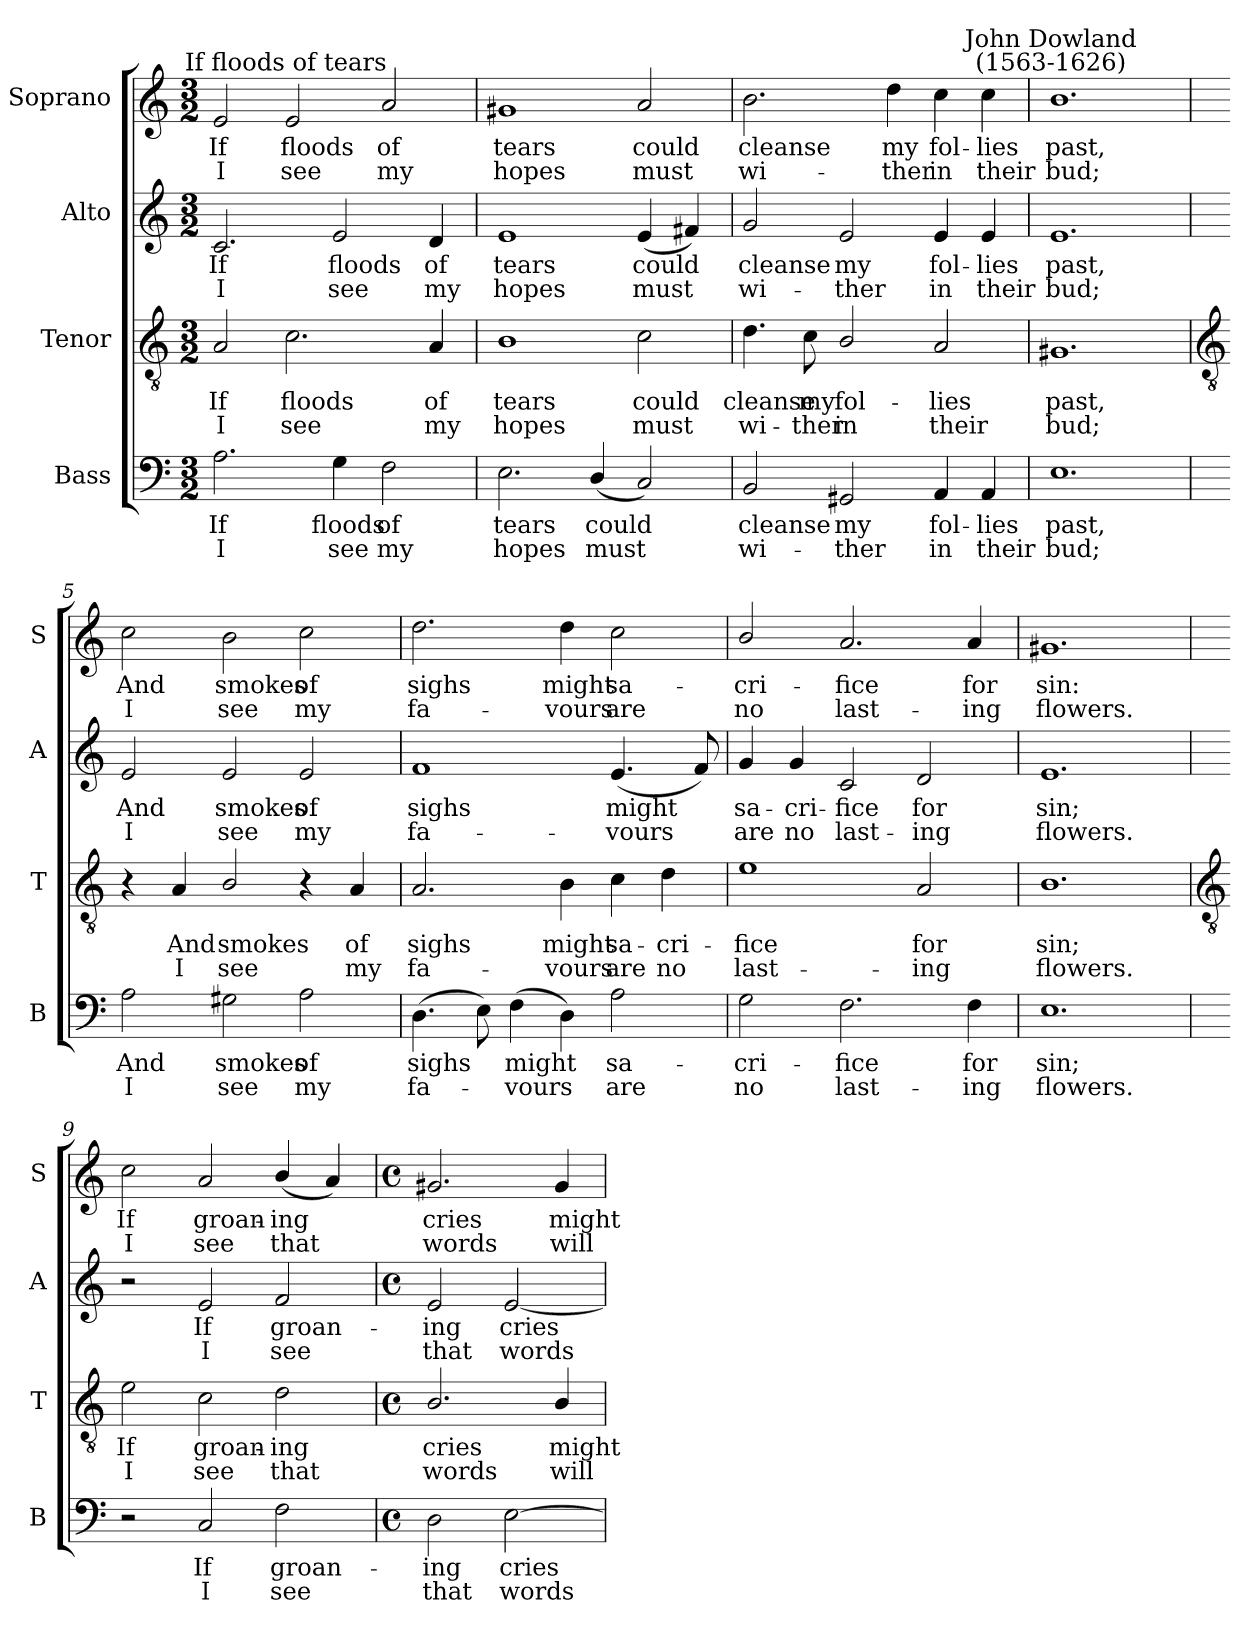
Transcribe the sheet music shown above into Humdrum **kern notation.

**kern	**text	**text	**kern	**text	**text	**kern	**text	**text	**kern	**text	**text
*part4	*part4	*part4	*part3	*part3	*part3	*part2	*part2	*part2	*part1	*part1	*part1
*staff4	*staff4	*staff4	*staff3	*staff3	*staff3	*staff2	*staff2	*staff2	*staff1	*staff1	*staff1
*I"Bass	*	*	*I"Tenor	*	*	*I"Alto	*	*	*I"Soprano	*	*
*I'B	*	*	*I'T	*	*	*I'A	*	*	*I'S	*	*
*clefF4	*	*	*clefGv2	*	*	*clefG2	*	*	*clefG2	*	*
*k[]	*	*	*k[]	*	*	*k[]	*	*	*k[]	*	*
*C:	*	*	*C:	*	*	*C:	*	*	*C:	*	*
*M3/2	*	*	*M3/2	*	*	*M3/2	*	*	*M3/2	*	*
=1	=1	=1	=1	=1	=1	=1	=1	=1	=1	=1	=1
!	!LO:LY:b	!LO:LY:b	!	!LO:LY:b	!LO:LY:b	!	!LO:LY:b	!LO:LY:b	!	!LO:LY:b	!LO:LY:b
2.A	If	I	2A	If	I	2.c	If	I	2e	If	I
!	!	!	!	!	!	!	!	!	!LO:TX:a:cj:t=If floods of tears	!	!
!	!	!	!	!LO:LY:b	!LO:LY:b	!	!	!	!	!LO:LY:b	!LO:LY:b
.	.	.	2.c	floods	see	.	.	.	2e	floods	see
!	!LO:LY:b	!LO:LY:b	!	!	!	!	!LO:LY:b	!LO:LY:b	!	!	!
4G	floods	see	.	.	.	2e	floods	see	.	.	.
!	!LO:LY:b	!LO:LY:b	!	!	!	!	!	!	!	!LO:LY:b	!LO:LY:b
2F	of	my	.	.	.	.	.	.	2a	of	my
!	!	!	!	!LO:LY:b	!LO:LY:b	!	!LO:LY:b	!LO:LY:b	!	!	!
.	.	.	4A	of	my	4d	of	my	.	.	.
=2	=2	=2	=2	=2	=2	=2	=2	=2	=2	=2	=2
!	!LO:LY:b	!LO:LY:b	!	!LO:LY:b	!LO:LY:b	!	!LO:LY:b	!LO:LY:b	!	!LO:LY:b	!LO:LY:b
2.E	tears	hopes	1B	tears	hopes	1e	tears	hopes	1g#X	tears	hopes
!	!LO:LY:b	!LO:LY:b	!	!	!	!	!	!	!	!	!
(<4D/	could	must	.	.	.	.	.	.	.	.	.
!	!	!	!	!LO:LY:b	!LO:LY:b	!	!LO:LY:b	!LO:LY:b	!	!LO:LY:b	!LO:LY:b
2C)	.	.	2c	could	must	(<4e	could	must	2a	could	must
.	.	.	.	.	.	4f#X)	.	.	.	.	.
=3	=3	=3	=3	=3	=3	=3	=3	=3	=3	=3	=3
!	!LO:LY:b	!LO:LY:b	!	!LO:LY:b	!LO:LY:b	!	!LO:LY:b	!LO:LY:b	!	!LO:LY:b	!LO:LY:b
2BB	cleanse	wi-	4.d	cleanse	wi-	2g	cleanse	wi-	2.b	cleanse	wi-
!	!	!	!	!LO:LY:b	!LO:LY:b	!	!	!	!	!	!
.	.	.	8c	-my	ther	.	.	.	.	.	.
!	!LO:LY:b	!LO:LY:b	!	!LO:LY:b	!LO:LY:b	!	!LO:LY:b	!LO:LY:b	!	!	!
2GG#X	-my	ther	2B/	fol-	-in	2e	-my	ther	.	.	.
!	!	!	!	!	!	!	!	!	!	!LO:LY:b	!LO:LY:b
.	.	.	.	.	.	.	.	.	4dd	-my	ther
!	!LO:LY:b	!LO:LY:b	!	!LO:LY:b	!LO:LY:b	!	!LO:LY:b	!LO:LY:b	!	!LO:LY:b	!LO:LY:b
4AA	fol-	-in	2A	lies	their	4e	fol-	-in	4cc	fol-	-in
!	!LO:LY:b	!LO:LY:b	!	!	!	!	!LO:LY:b	!LO:LY:b	!	!LO:LY:b	!LO:LY:b
4AA	lies	their	.	.	.	4e	lies	their	4cc	lies	their
=4	=4	=4	=4	=4	=4	=4	=4	=4	=4	=4	=4
!	!	!	!	!	!	!	!	!	!LO:TX:a:cj:t=John Dowland\n(1563-1626)	!	!
!	!LO:LY:b	!LO:LY:b	!	!LO:LY:b	!LO:LY:b	!	!LO:LY:b	!LO:LY:b	!	!LO:LY:b	!LO:LY:b
1.E	past,	bud;	1.G#X	past,	bud;	1.e	past,	bud;	1.b	past,	bud;
!!LO:LB:g=z
=5	=5	=5	=5	=5	=5	=5	=5	=5	=5	=5	=5
*	*	*	*clefGv2	*	*	*	*	*	*	*	*
!	!LO:LY:b	!LO:LY:b	!	!	!	!	!LO:LY:b	!LO:LY:b	!	!LO:LY:b	!LO:LY:b
2A	And	I	4r	.	.	2e	And	I	2cc	And	I
!	!	!	!	!LO:LY:b	!LO:LY:b	!	!	!	!	!	!
.	.	.	4A	And	I	.	.	.	.	.	.
!	!LO:LY:b	!LO:LY:b	!	!LO:LY:b	!LO:LY:b	!	!LO:LY:b	!LO:LY:b	!	!LO:LY:b	!LO:LY:b
2G#X	smokes	see	2B/	smokes	see	2e	smokes	see	2b	smokes	see
!	!LO:LY:b	!LO:LY:b	!	!	!	!	!LO:LY:b	!LO:LY:b	!	!LO:LY:b	!LO:LY:b
2A	of	my	4r	.	.	2e	of	my	2cc	of	my
!	!	!	!	!LO:LY:b	!LO:LY:b	!	!	!	!	!	!
.	.	.	4A	of	my	.	.	.	.	.	.
=6	=6	=6	=6	=6	=6	=6	=6	=6	=6	=6	=6
!	!LO:LY:b	!LO:LY:b	!	!LO:LY:b	!LO:LY:b	!	!LO:LY:b	!LO:LY:b	!	!LO:LY:b	!LO:LY:b
(>4.D	sighs	fa-	2.A	sighs	fa-	1f	sighs	fa-	2.dd	sighs	fa-
8E)	.	.	.	.	.	.	.	.	.	.	.
!	!LO:LY:b	!LO:LY:b	!	!	!	!	!	!	!	!	!
(>4F	might	vours	.	.	.	.	.	.	.	.	.
!	!	!	!	!LO:LY:b	!LO:LY:b	!	!	!	!	!LO:LY:b	!LO:LY:b
4D)	.	.	4B	-might	vours	.	.	.	4dd	-might	vours
!	!LO:LY:b	!LO:LY:b	!	!LO:LY:b	!LO:LY:b	!	!LO:LY:b	!LO:LY:b	!	!LO:LY:b	!LO:LY:b
2A	sa-	-are	4c	sa-	-are	(<4.e	-might	vours	2cc	sa-	-are
!	!	!	!	!LO:LY:b	!LO:LY:b	!	!	!	!	!	!
.	.	.	4d	cri-	-no	.	.	.	.	.	.
.	.	.	.	.	.	8f)	.	.	.	.	.
=7	=7	=7	=7	=7	=7	=7	=7	=7	=7	=7	=7
!	!LO:LY:b	!LO:LY:b	!	!LO:LY:b	!LO:LY:b	!	!LO:LY:b	!LO:LY:b	!	!LO:LY:b	!LO:LY:b
2G	cri-	-no	1e	fice	last-	4g	sa-	-are	2b/	cri-	-no
!	!	!	!	!	!	!	!LO:LY:b	!LO:LY:b	!	!	!
.	.	.	.	.	.	4g	cri-	-no	.	.	.
!	!LO:LY:b	!LO:LY:b	!	!	!	!	!LO:LY:b	!LO:LY:b	!	!LO:LY:b	!LO:LY:b
2.F	fice	last-	.	.	.	2c	fice	last-	2.a	fice	last-
!	!	!	!	!LO:LY:b	!LO:LY:b	!	!LO:LY:b	!LO:LY:b	!	!	!
.	.	.	2A	-for	ing	2d	-for	ing	.	.	.
!	!LO:LY:b	!LO:LY:b	!	!	!	!	!	!	!	!LO:LY:b	!LO:LY:b
4F	-for	ing	.	.	.	.	.	.	4a	-for	ing
=8	=8	=8	=8	=8	=8	=8	=8	=8	=8	=8	=8
!	!LO:LY:b	!LO:LY:b	!	!LO:LY:b	!LO:LY:b	!	!LO:LY:b	!LO:LY:b	!	!LO:LY:b	!LO:LY:b
1.E	sin;	flowers.	1.B	sin;	flowers.	1.e	sin;	flowers.	1.g#X	sin:	flowers.
!!LO:LB:g=z
=9	=9	=9	=9	=9	=9	=9	=9	=9	=9	=9	=9
*	*	*	*clefGv2	*	*	*	*	*	*	*	*
!	!	!	!	!LO:LY:b	!LO:LY:b	!	!	!	!	!LO:LY:b	!LO:LY:b
2r	.	.	2e	If	I	2r	.	.	2cc	If	I
!	!LO:LY:b	!LO:LY:b	!	!LO:LY:b	!LO:LY:b	!	!LO:LY:b	!LO:LY:b	!	!LO:LY:b	!LO:LY:b
2C	If	I	2c	groan-	-see	2e	If	I	2a	groan-	-see
!	!LO:LY:b	!LO:LY:b	!	!LO:LY:b	!LO:LY:b	!	!LO:LY:b	!LO:LY:b	!	!LO:LY:b	!LO:LY:b
2F	groan-	-see	2d	ing	that	2f	groan-	-see	(<4b/	ing	that
.	.	.	.	.	.	.	.	.	4a)	.	.
=10	=10	=10	=10	=10	=10	=10	=10	=10	=10	=10	=10
*M4/4	*	*	*M4/4	*	*	*M4/4	*	*	*M4/4	*	*
*met(c)	*	*	*met(c)	*	*	*met(c)	*	*	*met(c)	*	*
!	!LO:LY:b	!LO:LY:b	!	!LO:LY:b	!LO:LY:b	!	!LO:LY:b	!LO:LY:b	!	!LO:LY:b	!LO:LY:b
2D	ing	that	2.B/	cries	words	2e	ing	that	2.g#X	cries	words
!	!LO:LY:b	!LO:LY:b	!	!	!	!	!LO:LY:b	!LO:LY:b	!	!	!
[2E	cries	words	.	.	.	[2e	cries	words	.	.	.
!	!	!	!	!LO:LY:b	!LO:LY:b	!	!	!	!	!LO:LY:b	!LO:LY:b
.	.	.	4B/	might	will	.	.	.	4g#	might	will
=	=	=	=	=	=	=	=	=	=	=	=
*-	*-	*-	*-	*-	*-	*-	*-	*-	*-	*-	*-
